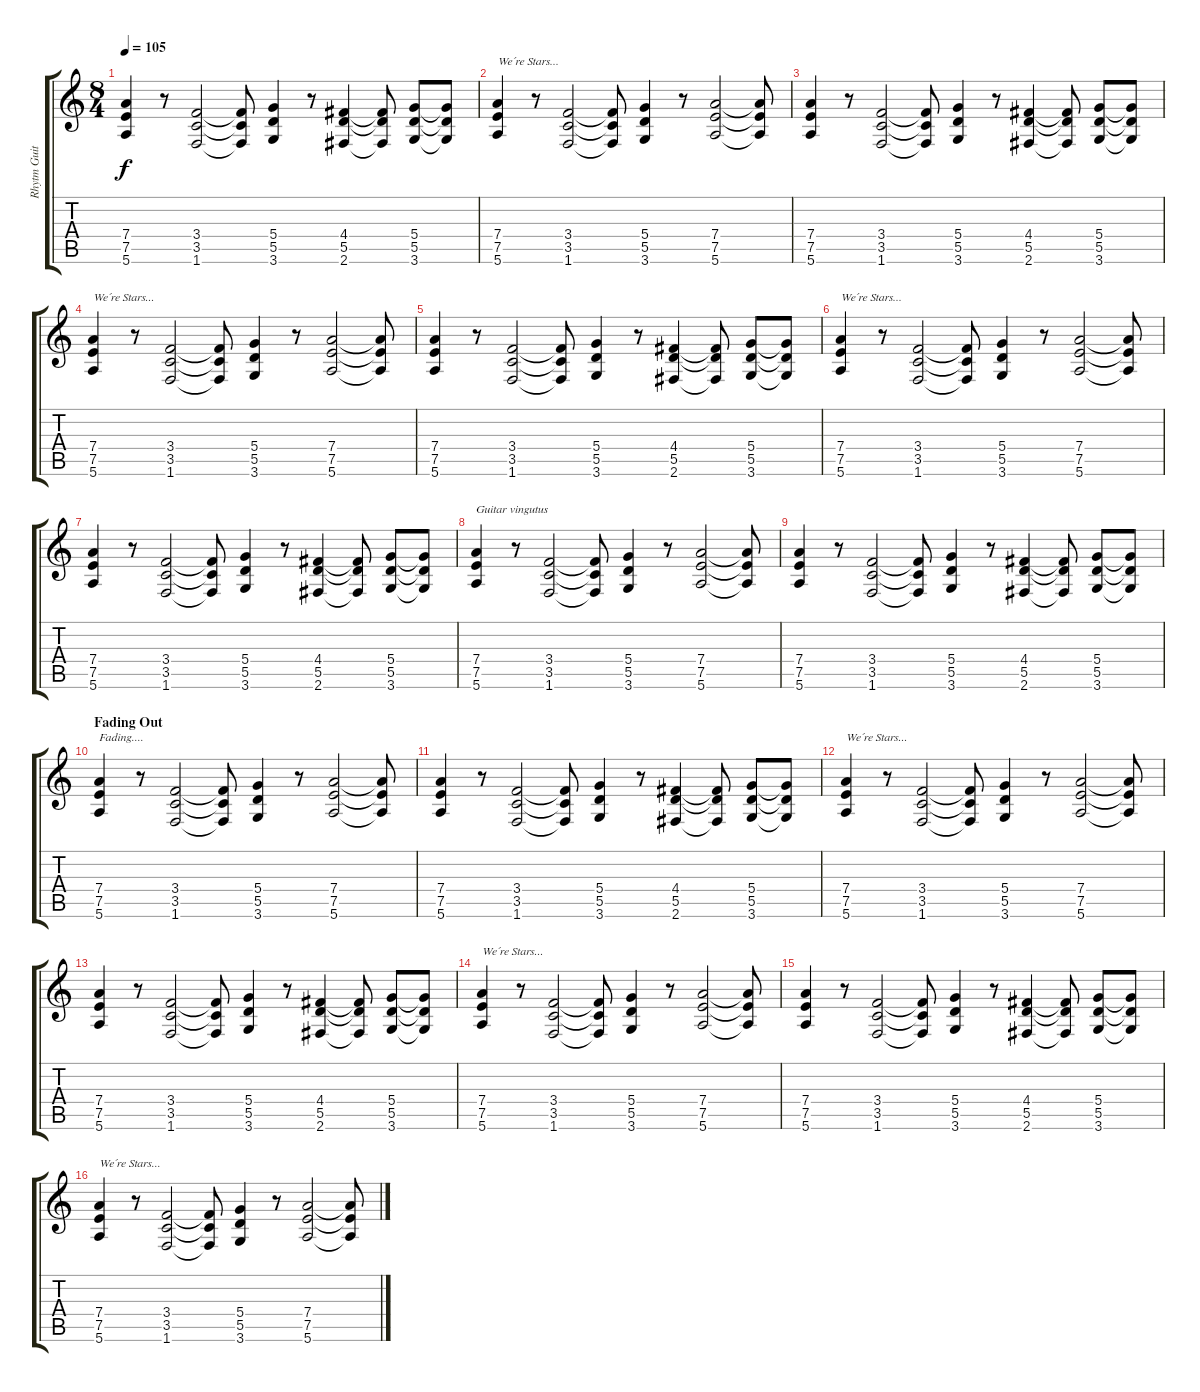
\track ("Rhytm Guitar 1" "Rhytm Guit") {instrument distortionguitar}
\staff {score tabs}
\tuning (E4 B3 G3 D3 A2 E2) {hide}
\ts (8 4)
\tempo 105
\clef g2
\ks c
(7.4 7.5 5.6).4{dy f} r.8 (3.4 3.5 1.6).2 (3.4{t} 3.5{t} 1.6{t}).8 (5.4 5.5 3.6).4 r.8 (4.4 5.5 2.6).4 (4.4{t} 5.5{t} 2.6{t}).8 (5.4 5.5 3.6).8 (5.4{t} 5.5{t} 3.6{t}).8 |
(7.4 7.5 5.6).4{txt "We´re Stars..."} r.8 (3.4 3.5 1.6).2 (3.4{t} 3.5{t} 1.6{t}).8 (5.4 5.5 3.6).4 r.8 (7.4 7.5 5.6).2 (7.4{t} 7.5{t} 5.6{t}).8 |
(7.4 7.5 5.6).4 r.8 (3.4 3.5 1.6).2 (3.4{t} 3.5{t} 1.6{t}).8 (5.4 5.5 3.6).4 r.8 (4.4 5.5 2.6).4 (4.4{t} 5.5{t} 2.6{t}).8 (5.4 5.5 3.6).8 (5.4{t} 5.5{t} 3.6{t}).8 |
(7.4 7.5 5.6).4{txt "We´re Stars..."} r.8 (3.4 3.5 1.6).2 (3.4{t} 3.5{t} 1.6{t}).8 (5.4 5.5 3.6).4 r.8 (7.4 7.5 5.6).2 (7.4{t} 7.5{t} 5.6{t}).8 |
(7.4 7.5 5.6).4 r.8 (3.4 3.5 1.6).2 (3.4{t} 3.5{t} 1.6{t}).8 (5.4 5.5 3.6).4 r.8 (4.4 5.5 2.6).4 (4.4{t} 5.5{t} 2.6{t}).8 (5.4 5.5 3.6).8 (5.4{t} 5.5{t} 3.6{t}).8 |
(7.4 7.5 5.6).4{txt "We´re Stars..."} r.8 (3.4 3.5 1.6).2 (3.4{t} 3.5{t} 1.6{t}).8 (5.4 5.5 3.6).4 r.8 (7.4 7.5 5.6).2 (7.4{t} 7.5{t} 5.6{t}).8 |
(7.4 7.5 5.6).4 r.8 (3.4 3.5 1.6).2 (3.4{t} 3.5{t} 1.6{t}).8 (5.4 5.5 3.6).4 r.8 (4.4 5.5 2.6).4 (4.4{t} 5.5{t} 2.6{t}).8 (5.4 5.5 3.6).8 (5.4{t} 5.5{t} 3.6{t}).8 |
(7.4 7.5 5.6).4{txt "Guitar vingutus "} r.8 (3.4 3.5 1.6).2 (3.4{t} 3.5{t} 1.6{t}).8 (5.4 5.5 3.6).4 r.8 (7.4 7.5 5.6).2 (7.4{t} 7.5{t} 5.6{t}).8 |
(7.4 7.5 5.6).4 r.8 (3.4 3.5 1.6).2 (3.4{t} 3.5{t} 1.6{t}).8 (5.4 5.5 3.6).4 r.8 (4.4 5.5 2.6).4 (4.4{t} 5.5{t} 2.6{t}).8 (5.4 5.5 3.6).8 (5.4{t} 5.5{t} 3.6{t}).8 |
\section ("" "Fading Out")
(7.4 7.5 5.6).4{txt "Fading...." volume 12} r.8 (3.4 3.5 1.6).2 (3.4{t} 3.5{t} 1.6{t}).8 (5.4 5.5 3.6).4 r.8 (7.4 7.5 5.6).2 (7.4{t} 7.5{t} 5.6{t}).8 |
(7.4 7.5 5.6).4{volume 11} r.8 (3.4 3.5 1.6).2 (3.4{t} 3.5{t} 1.6{t}).8 (5.4 5.5 3.6).4 r.8 (4.4 5.5 2.6).4 (4.4{t} 5.5{t} 2.6{t}).8 (5.4 5.5 3.6).8 (5.4{t} 5.5{t} 3.6{t}).8 |
(7.4 7.5 5.6).4{txt "We´re Stars..." volume 10} r.8 (3.4 3.5 1.6).2 (3.4{t} 3.5{t} 1.6{t}).8 (5.4 5.5 3.6).4 r.8 (7.4 7.5 5.6).2 (7.4{t} 7.5{t} 5.6{t}).8 |
(7.4 7.5 5.6).4{volume 9} r.8 (3.4 3.5 1.6).2 (3.4{t} 3.5{t} 1.6{t}).8 (5.4 5.5 3.6).4 r.8 (4.4 5.5 2.6).4 (4.4{t} 5.5{t} 2.6{t}).8 (5.4 5.5 3.6).8 (5.4{t} 5.5{t} 3.6{t}).8 |
(7.4 7.5 5.6).4{txt "We´re Stars..." volume 8} r.8 (3.4 3.5 1.6).2 (3.4{t} 3.5{t} 1.6{t}).8 (5.4 5.5 3.6).4 r.8 (7.4 7.5 5.6).2 (7.4{t} 7.5{t} 5.6{t}).8 |
(7.4 7.5 5.6).4{volume 7} r.8 (3.4 3.5 1.6).2 (3.4{t} 3.5{t} 1.6{t}).8 (5.4 5.5 3.6).4 r.8 (4.4 5.5 2.6).4 (4.4{t} 5.5{t} 2.6{t}).8 (5.4 5.5 3.6).8 (5.4{t} 5.5{t} 3.6{t}).8 |
(7.4 7.5 5.6).4{txt "We´re Stars..." volume 6} r.8 (3.4 3.5 1.6).2 (3.4{t} 3.5{t} 1.6{t}).8 (5.4 5.5 3.6).4 r.8 (7.4 7.5 5.6).2 (7.4{t} 7.5{t} 5.6{t}).8
